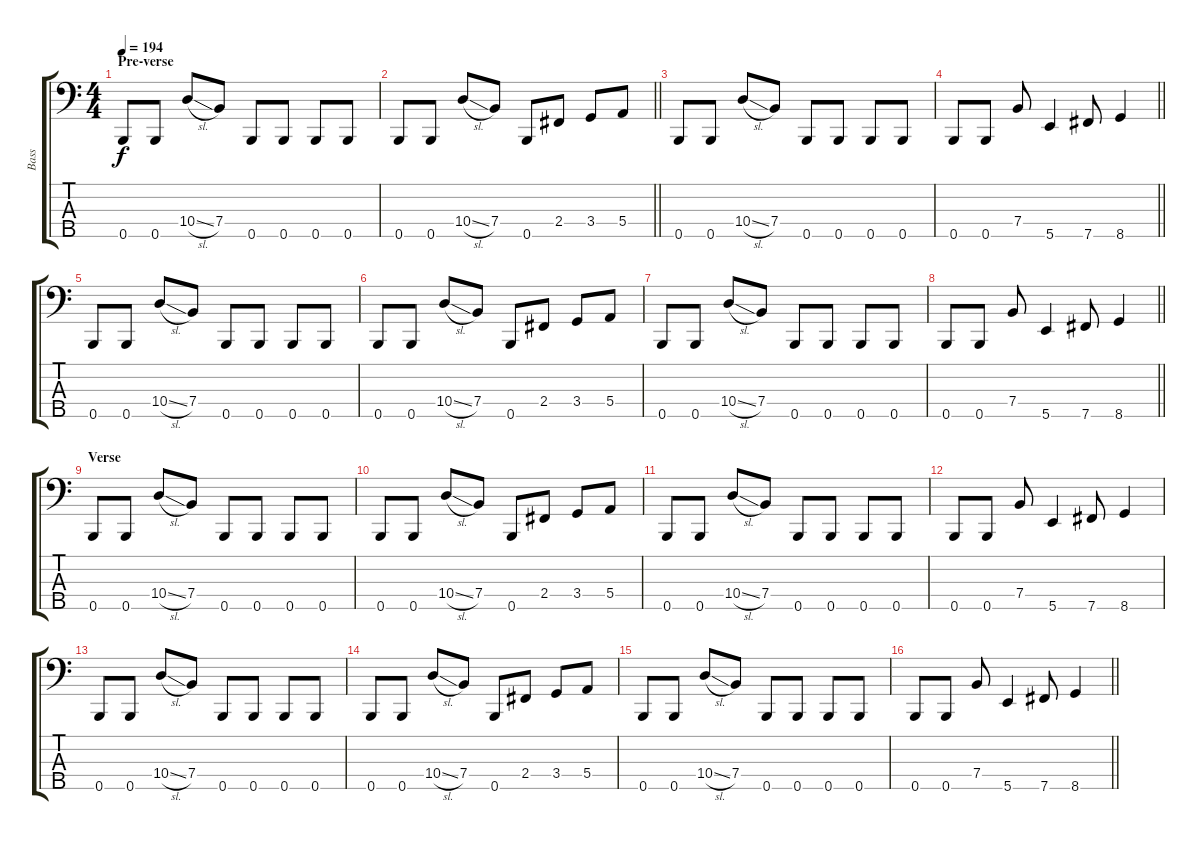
\track ("Bass" "Bass") {instrument electricbasspick}
\staff {score tabs}
\tuning (G2 D2 A1 E1 B0) {hide}
\ts (4 4)
\section ("" "Pre-verse")
\tempo 194
\clef f4
\ks c
0.5.8{dy f} 0.5.8 10.4{sl}.8 7.4.8 0.5.8 0.5.8 0.5.8 0.5.8 |
\barLineRight lightlight
0.5.8 0.5.8 10.4{sl}.8 7.4.8 0.5.8 2.4.8 3.4.8 5.4.8 |
0.5.8 0.5.8 10.4{sl}.8 7.4.8 0.5.8 0.5.8 0.5.8 0.5.8 |
\barLineRight lightlight
0.5.8 0.5.8 7.4.8 5.5.4 7.5.8 8.5.4 |
0.5.8 0.5.8 10.4{sl}.8 7.4.8 0.5.8 0.5.8 0.5.8 0.5.8 |
0.5.8 0.5.8 10.4{sl}.8 7.4.8 0.5.8 2.4.8 3.4.8 5.4.8 |
0.5.8 0.5.8 10.4{sl}.8 7.4.8 0.5.8 0.5.8 0.5.8 0.5.8 |
\barLineRight lightlight
0.5.8 0.5.8 7.4.8 5.5.4 7.5.8 8.5.4 |
\section ("" "Verse")
0.5.8 0.5.8 10.4{sl}.8 7.4.8 0.5.8 0.5.8 0.5.8 0.5.8 |
0.5.8 0.5.8 10.4{sl}.8 7.4.8 0.5.8 2.4.8 3.4.8 5.4.8 |
0.5.8 0.5.8 10.4{sl}.8 7.4.8 0.5.8 0.5.8 0.5.8 0.5.8 |
0.5.8 0.5.8 7.4.8 5.5.4 7.5.8 8.5.4 |
0.5.8 0.5.8 10.4{sl}.8 7.4.8 0.5.8 0.5.8 0.5.8 0.5.8 |
0.5.8 0.5.8 10.4{sl}.8 7.4.8 0.5.8 2.4.8 3.4.8 5.4.8 |
0.5.8 0.5.8 10.4{sl}.8 7.4.8 0.5.8 0.5.8 0.5.8 0.5.8 |
\barLineRight lightlight
0.5.8 0.5.8 7.4.8 5.5.4 7.5.8 8.5.4
